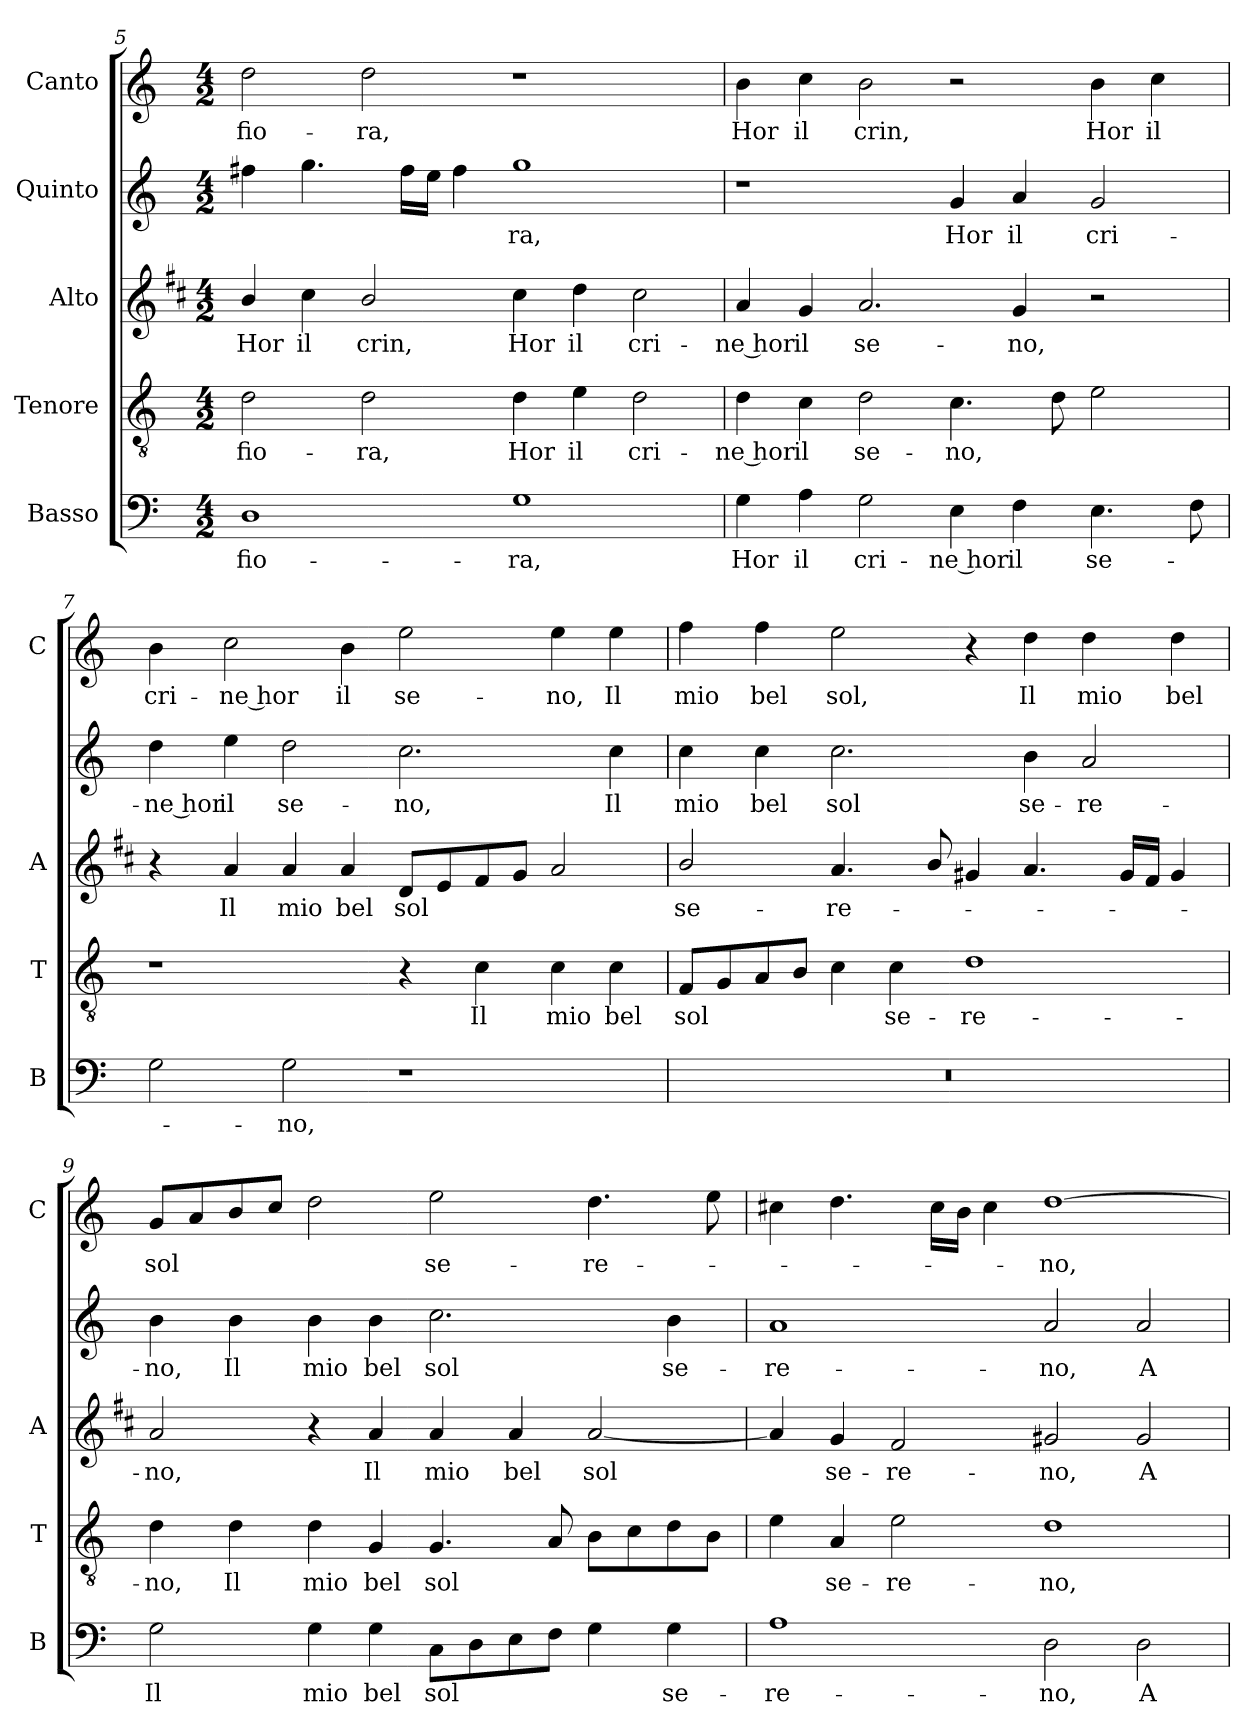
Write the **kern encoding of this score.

**kern	**text	**kern	**text	**kern	**text	**kern	**text	**kern	**text
*part5	*part5	*part4	*part4	*part3	*part3	*part2	*part2	*part1	*part1
*staff5	*staff5	*staff4	*staff4	*staff3	*staff3	*staff2	*staff2	*staff1	*staff1
*I"Basso	*	*I"Tenore	*	*I"Alto	*	*I"Quinto	*	*I"Canto	*
*I'B	*	*I'T	*	*I'A	*	*	*	*I'C	*
*clefF4	*	*clefGv2	*	*clefG2	*	*clefG2	*	*clefG2	*
*	*	*	*	*ITrd1c2	*	*	*	*	*
*k[]	*	*k[]	*	*k[]	*	*k[]	*	*k[]	*
*C:	*	*C:	*	*C:	*	*C:	*	*C:	*
*M4/2	*	*M4/2	*	*M4/2	*	*M4/2	*	*M4/2	*
=5	=5	=5	=5	=5	=5	=5	=5	=5	=5
!	!LO:LY:b	!	!LO:LY:b	!	!LO:LY:b	!	!	!	!LO:LY:b
1D	fio-	2d\	fio-	4a/	Hor	4ff#X\	.	2dd\	fio-
!	!	!	!	!	!LO:LY:b	!	!	!	!
.	.	.	.	4b\	il	4.gg\	.	.	.
!	!	!	!LO:LY:b	!	!LO:LY:b	!	!	!	!LO:LY:b
.	.	2d\	-ra,	2a/	crin,	.	.	2dd\	-ra,
.	.	.	.	.	.	16ff#\LL	.	.	.
.	.	.	.	.	.	16ee\JJ	.	.	.
.	.	.	.	.	.	4ff#\	.	.	.
!	!LO:LY:b	!	!LO:LY:b	!	!LO:LY:b	!	!LO:LY:b	!	!
1G	-ra,	4d\	Hor	4b\	Hor	1gg	-ra,	1r	.
!	!	!	!LO:LY:b	!	!LO:LY:b	!	!	!	!
.	.	4e\	il	4cc\	il	.	.	.	.
!	!	!	!LO:LY:b	!	!LO:LY:b	!	!	!	!
.	.	2d\	cri-	2b\	cri-	.	.	.	.
=6	=6	=6	=6	=6	=6	=6	=6	=6	=6
!	!LO:LY:b	!	!LO:LY:b	!	!LO:LY:b	!	!	!	!LO:LY:b
4G\	Hor	4d\	-ne hor	4g/	-ne hor	1r	.	4b\	Hor
!	!LO:LY:b	!	!LO:LY:b	!	!LO:LY:b	!	!	!	!LO:LY:b
4A\	il	4c\	il	4f/	il	.	.	4cc\	il
!	!LO:LY:b	!	!LO:LY:b	!	!LO:LY:b	!	!	!	!LO:LY:b
2G\	cri-	2d\	se-	2.g/	se-	.	.	2b\	crin,
!	!LO:LY:b	!	!LO:LY:b	!	!	!	!LO:LY:b	!	!
4E\	-ne hor	4.c\	-no,	.	.	4g/	Hor	2r	.
!	!LO:LY:b	!	!	!	!LO:LY:b	!	!LO:LY:b	!	!
4F\	il	.	.	4f/	-no,	4a/	il	.	.
.	.	8d\	.	.	.	.	.	.	.
!	!LO:LY:b	!	!	!	!	!	!LO:LY:b	!	!LO:LY:b
4.E\	se-	2e\	.	2r	.	2g/	cri-	4b\	Hor
!	!	!	!	!	!	!	!	!	!LO:LY:b
.	.	.	.	.	.	.	.	4cc\	il
8F\	.	.	.	.	.	.	.	.	.
!!LO:LB:g=z
=7	=7	=7	=7	=7	=7	=7	=7	=7	=7
!	!	!	!	!	!	!	!LO:LY:b	!	!LO:LY:b
2G\	.	1r	.	4r	.	4dd\	-ne hor	4b\	cri-
!	!	!	!	!	!LO:LY:b	!	!LO:LY:b	!	!LO:LY:b
.	.	.	.	4g/	Il	4ee\	il	2cc\	-ne hor
!	!LO:LY:b	!	!	!	!LO:LY:b	!	!LO:LY:b	!	!
2G\	-no,	.	.	4g/	mio	2dd\	se-	.	.
!	!	!	!	!	!LO:LY:b	!	!	!	!LO:LY:b
.	.	.	.	4g/	bel	.	.	4b\	il
!	!	!	!	!	!LO:LY:b	!	!LO:LY:b	!	!LO:LY:b
1r	.	4r	.	8c/L	sol	2.cc\	-no,	2ee\	se-
.	.	.	.	8d/	.	.	.	.	.
!	!	!	!LO:LY:b	!	!	!	!	!	!
.	.	4c\	Il	8e/	.	.	.	.	.
.	.	.	.	8f/J	.	.	.	.	.
!	!	!	!LO:LY:b	!	!	!	!	!	!LO:LY:b
.	.	4c\	mio	2g/	.	.	.	4ee\	-no,
!	!	!	!LO:LY:b	!	!	!	!LO:LY:b	!	!LO:LY:b
.	.	4c\	bel	.	.	4cc\	Il	4ee\	Il
=8	=8	=8	=8	=8	=8	=8	=8	=8	=8
!	!	!	!LO:LY:b	!	!LO:LY:b	!	!LO:LY:b	!	!LO:LY:b
0r	.	8F/L	sol	2a/	se-	4cc\	mio	4ff\	mio
.	.	8G/	.	.	.	.	.	.	.
!	!	!	!	!	!	!	!LO:LY:b	!	!LO:LY:b
.	.	8A/	.	.	.	4cc\	bel	4ff\	bel
.	.	8B/J	.	.	.	.	.	.	.
!	!	!	!	!	!LO:LY:b	!	!LO:LY:b	!	!LO:LY:b
.	.	4c\	.	4.g/	-re-	2.cc\	sol	2ee\	sol,
!	!	!	!LO:LY:b	!	!	!	!	!	!
.	.	4c\	se-	.	.	.	.	.	.
.	.	.	.	8a/	.	.	.	.	.
!	!	!	!LO:LY:b	!	!	!	!	!	!
.	.	1d	-re-	4f#X/	.	.	.	4r	.
!	!	!	!	!	!	!	!LO:LY:b	!	!LO:LY:b
.	.	.	.	4.g/	.	4b\	se-	4dd\	Il
!	!	!	!	!	!	!	!LO:LY:b	!	!LO:LY:b
.	.	.	.	.	.	2a/	-re-	4dd\	mio
.	.	.	.	16f#/LL	.	.	.	.	.
.	.	.	.	16e/JJ	.	.	.	.	.
!	!	!	!	!	!	!	!	!	!LO:LY:b
.	.	.	.	4f#/	.	.	.	4dd\	bel
=9	=9	=9	=9	=9	=9	=9	=9	=9	=9
!	!LO:LY:b	!	!LO:LY:b	!	!LO:LY:b	!	!LO:LY:b	!	!LO:LY:b
2G\	Il	4d\	-no,	2g/	-no,	4b\	-no,	8g/L	sol
.	.	.	.	.	.	.	.	8a/	.
!	!	!	!LO:LY:b	!	!	!	!LO:LY:b	!	!
.	.	4d\	Il	.	.	4b\	Il	8b/	.
.	.	.	.	.	.	.	.	8cc/J	.
!	!LO:LY:b	!	!LO:LY:b	!	!	!	!LO:LY:b	!	!
4G\	mio	4d\	mio	4r	.	4b\	mio	2dd\	.
!	!LO:LY:b	!	!LO:LY:b	!	!LO:LY:b	!	!LO:LY:b	!	!
4G\	bel	4G/	bel	4g/	Il	4b\	bel	.	.
!	!LO:LY:b	!	!LO:LY:b	!	!LO:LY:b	!	!LO:LY:b	!	!LO:LY:b
8C\L	sol	4.G/	sol	4g/	mio	2.cc\	sol	2ee\	se-
8D\	.	.	.	.	.	.	.	.	.
!	!	!	!	!	!LO:LY:b	!	!	!	!
8E\	.	.	.	4g/	bel	.	.	.	.
8F\J	.	8A/	.	.	.	.	.	.	.
!	!	!	!	!	!LO:LY:b	!	!	!	!LO:LY:b
4G\	.	8B\L	.	[2g/	sol	.	.	4.dd\	-re-
.	.	8c\	.	.	.	.	.	.	.
!	!LO:LY:b	!	!	!	!	!	!LO:LY:b	!	!
4G\	se-	8d\	.	.	.	4b\	se-	.	.
.	.	8B\J	.	.	.	.	.	8ee\	.
!!LO:PB:g=z
=10	=10	=10	=10	=10	=10	=10	=10	=10	=10
!	!LO:LY:b	!	!	!	!	!	!LO:LY:b	!	!
1A	-re-	4e\	.	4g/]	.	1a	-re-	4cc#X\	.
!	!	!	!LO:LY:b	!	!LO:LY:b	!	!	!	!
.	.	4A/	se-	4f/	se-	.	.	4.dd\	.
!	!	!	!LO:LY:b	!	!LO:LY:b	!	!	!	!
.	.	2e\	-re-	2e/	-re-	.	.	.	.
.	.	.	.	.	.	.	.	16cc#\LL	.
.	.	.	.	.	.	.	.	16b\JJ	.
.	.	.	.	.	.	.	.	4cc#\	.
!	!LO:LY:b	!	!LO:LY:b	!	!LO:LY:b	!	!LO:LY:b	!	!LO:LY:b
2D\	-no,	1d	-no,	2f#X/	-no,	2a/	-no,	[1dd	-no,
!	!LO:LY:b	!	!	!	!LO:LY:b	!	!LO:LY:b	!	!
2D\	A-	.	.	2f#/	A-	2a/	A-	.	.
=	=	=	=	=	=	=	=	=	=
*-	*-	*-	*-	*-	*-	*-	*-	*-	*-
